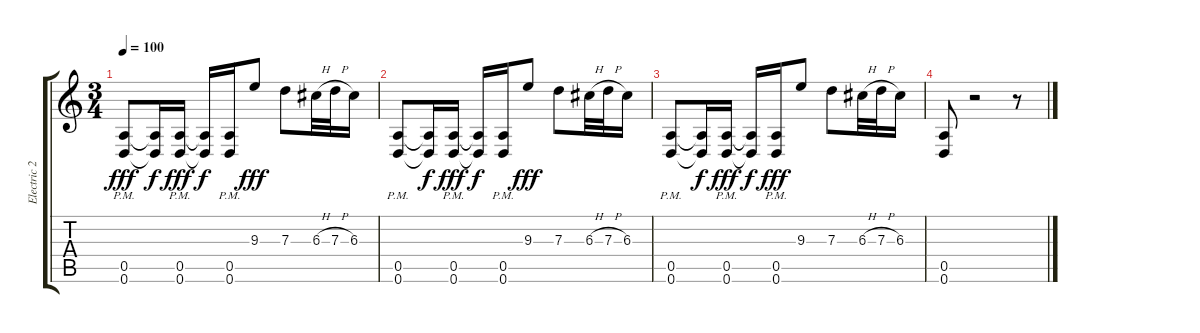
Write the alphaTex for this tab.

\track ("Electric 2" "Electric 2") {instrument distortionguitar}
\staff {score tabs}
\tuning (E4 B3 G3 D3 A2 D2) {hide}
\ts (3 4)
\tempo 100
\clef g2
\ks c
(0.5{pm} 0.6{pm}).8{dy fff} (0.5{t} 0.6{t}).16{dy f} (0.5{pm} 0.6{pm}).16{dy fff} (0.5{t} 0.6{t}).16{dy f} (0.5{pm} 0.6{pm}).16 9.3.8{dy fff} 7.3.8 6.3{h}.32 7.3{h}.32 6.3.16 |
(0.5{pm} 0.6{pm}).8 (0.5{t} 0.6{t}).16{dy f} (0.5{pm} 0.6{pm}).16{dy fff} (0.5{t} 0.6{t}).16{dy f} (0.5{pm} 0.6{pm}).16 9.3.8{dy fff} 7.3.8 6.3{h}.32 7.3{h}.32 6.3.16 |
(0.5{pm} 0.6{pm}).8 (0.5{t} 0.6{t}).16{dy f} (0.5{pm} 0.6{pm}).16{dy fff} (0.5{t} 0.6{t}).16{dy f} (0.5{pm} 0.6{pm}).16{dy fff} 9.3.8 7.3.8 6.3{h}.32 7.3{h}.32 6.3.16 |
(0.5 0.6).8 r.2 r.8
